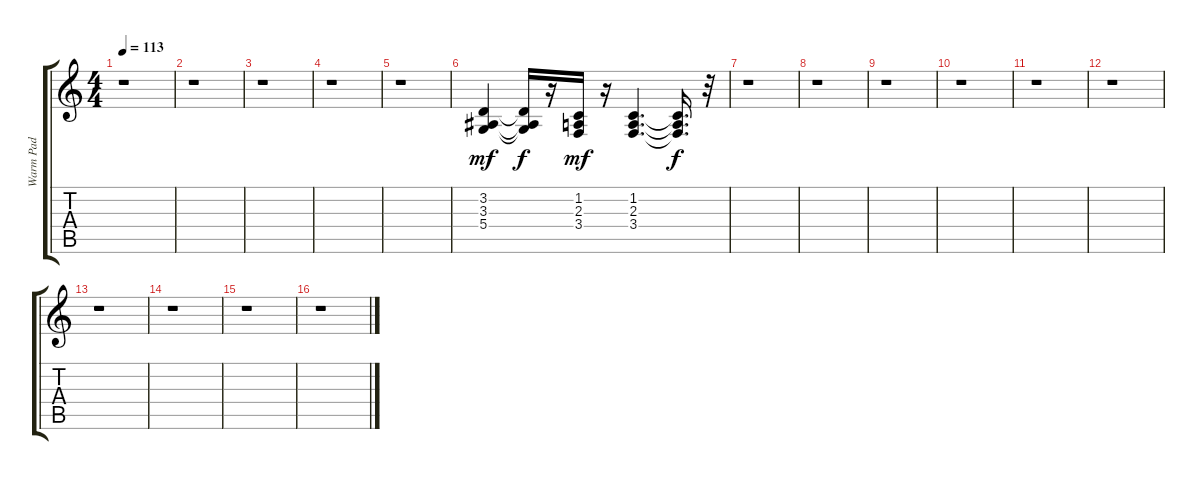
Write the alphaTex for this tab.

\track ("Warm Pad" "Warm Pad") {instrument pad2warm}
\staff {score tabs}
\tuning (E4 B3 G3 D3 A2 E2) {hide}
\ts (4 4)
\tempo 113
\clef g2
\ks c
r.1{dy f} |
r.1 |
r.1 |
r.1 |
r.1 |
(3.2 3.3 5.4).4{dy mf} (3.2{t} 3.3{t} 5.4{t}).16{dy f} r.16 (1.2 2.3 3.4).16{dy mf} r.16 (1.2 2.3 3.4).4{d} (1.2{t} 2.3{t} 3.4{t}).16{d dy f} r.32 |
r.1 |
r.1 |
r.1 |
r.1 |
r.1 |
r.1 |
r.1 |
r.1 |
r.1 |
r.1
